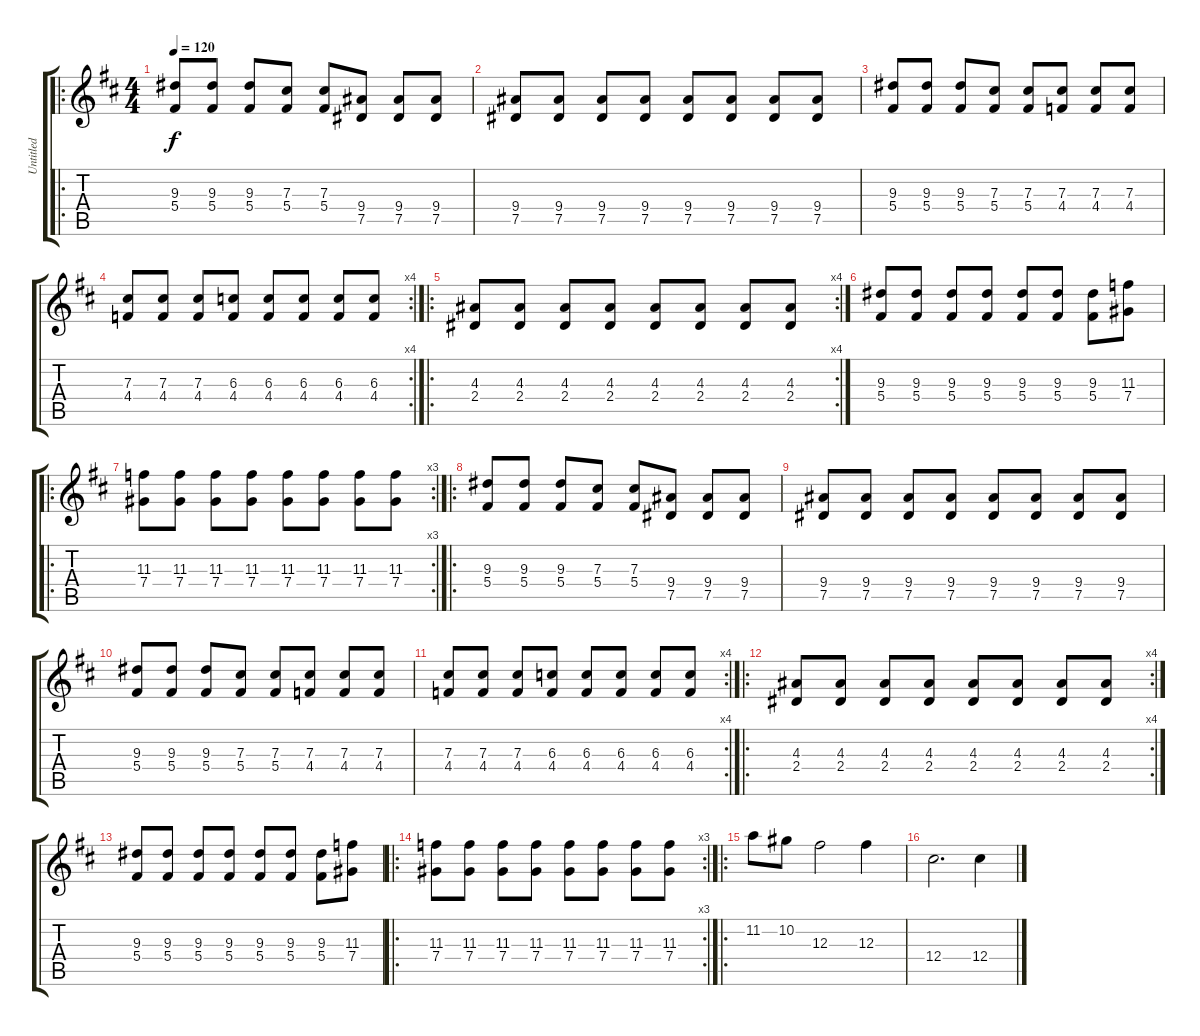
\track ("Untitled" "Untitled") {instrument distortionguitar}
\staff {score tabs}
\tuning (Eb4 Bb3 Gb3 Db3 Ab2 Eb2) {hide}
\ro
\ts (4 4)
\tempo 120
\clef g2
\ks bminor
(9.3 5.4).8{dy f instrument distortionguitar} (9.3 5.4).8 (9.3 5.4).8 (7.3 5.4).8 (7.3 5.4).8 (9.4 7.5).8 (9.4 7.5).8 (9.4 7.5).8 |
(9.4 7.5).8 (9.4 7.5).8 (9.4 7.5).8 (9.4 7.5).8 (9.4 7.5).8 (9.4 7.5).8 (9.4 7.5).8 (9.4 7.5).8 |
(9.3 5.4).8 (9.3 5.4).8 (9.3 5.4).8 (7.3 5.4).8 (7.3 5.4).8 (7.3 4.4).8 (7.3 4.4).8 (7.3 4.4).8 |
\rc 4
(7.3 4.4).8 (7.3 4.4).8 (7.3 4.4).8 (6.3 4.4).8 (6.3 4.4).8 (6.3 4.4).8 (6.3 4.4).8 (6.3 4.4).8 |
\ro
\rc 4
(4.3 2.4).8 (4.3 2.4).8 (4.3 2.4).8 (4.3 2.4).8 (4.3 2.4).8 (4.3 2.4).8 (4.3 2.4).8 (4.3 2.4).8 |
(9.3 5.4).8 (9.3 5.4).8 (9.3 5.4).8 (9.3 5.4).8 (9.3 5.4).8 (9.3 5.4).8 (9.3 5.4).8 (11.3 7.4).8 |
\ro
\rc 3
(11.3 7.4).8 (11.3 7.4).8 (11.3 7.4).8 (11.3 7.4).8 (11.3 7.4).8 (11.3 7.4).8 (11.3 7.4).8 (11.3 7.4).8 |
\ro
(9.3 5.4).8 (9.3 5.4).8 (9.3 5.4).8 (7.3 5.4).8 (7.3 5.4).8 (9.4 7.5).8 (9.4 7.5).8 (9.4 7.5).8 |
(9.4 7.5).8 (9.4 7.5).8 (9.4 7.5).8 (9.4 7.5).8 (9.4 7.5).8 (9.4 7.5).8 (9.4 7.5).8 (9.4 7.5).8 |
(9.3 5.4).8 (9.3 5.4).8 (9.3 5.4).8 (7.3 5.4).8 (7.3 5.4).8 (7.3 4.4).8 (7.3 4.4).8 (7.3 4.4).8 |
\rc 4
(7.3 4.4).8 (7.3 4.4).8 (7.3 4.4).8 (6.3 4.4).8 (6.3 4.4).8 (6.3 4.4).8 (6.3 4.4).8 (6.3 4.4).8 |
\ro
\rc 4
(4.3 2.4).8 (4.3 2.4).8 (4.3 2.4).8 (4.3 2.4).8 (4.3 2.4).8 (4.3 2.4).8 (4.3 2.4).8 (4.3 2.4).8 |
(9.3 5.4).8 (9.3 5.4).8 (9.3 5.4).8 (9.3 5.4).8 (9.3 5.4).8 (9.3 5.4).8 (9.3 5.4).8 (11.3 7.4).8 |
\ro
\rc 3
(11.3 7.4).8 (11.3 7.4).8 (11.3 7.4).8 (11.3 7.4).8 (11.3 7.4).8 (11.3 7.4).8 (11.3 7.4).8 (11.3 7.4).8 |
\ro
11.2.8 10.2.8 12.3.2 12.3.4 |
12.4.2{d} 12.4.4
